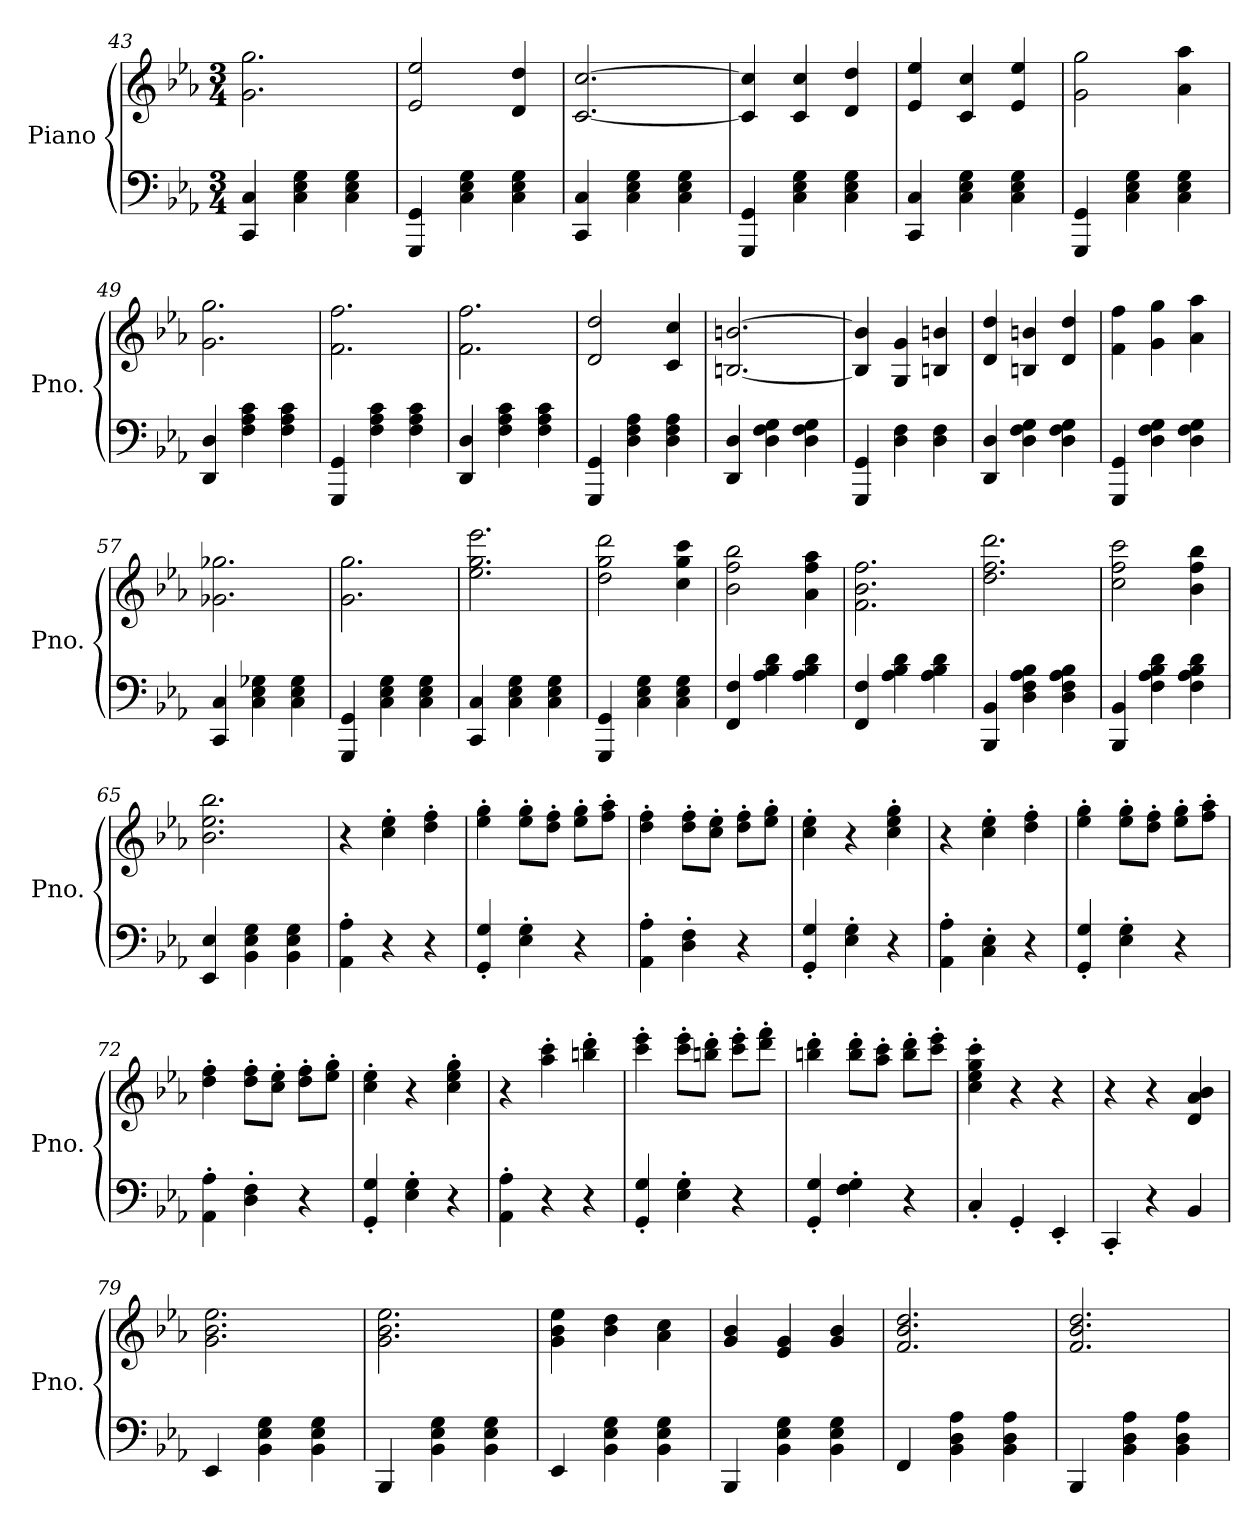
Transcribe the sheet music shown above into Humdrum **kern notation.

**kern	**kern
*part1	*part1
*staff2	*staff1
*I"Piano	*
*I'Pno.	*
*clefF4	*clefG2
*k[b-e-a-]	*k[b-e-a-]
*M3/4	*M3/4
=43	=43
4CC/ 4C/	2.g\ 2.gg\
4C\ 4E-\ 4G\	.
4C\ 4E-\ 4G\	.
!!LO:LB:g=z
=44	=44
4GGG/ 4GG/	2e-/ 2ee-/
4C\ 4E-\ 4G\	.
4C\ 4E-\ 4G\	4d/ 4dd/
=45	=45
4CC/ 4C/	[2.c/ [2.cc/
4C\ 4E-\ 4G\	.
4C\ 4E-\ 4G\	.
=46	=46
4GGG/ 4GG/	4c/] 4cc/]
4C\ 4E-\ 4G\	4c/ 4cc/
4C\ 4E-\ 4G\	4d/ 4dd/
=47	=47
4CC/ 4C/	4e-/ 4ee-/
4C\ 4E-\ 4G\	4c/ 4cc/
4C\ 4E-\ 4G\	4e-/ 4ee-/
=48	=48
4GGG/ 4GG/	2g\ 2gg\
4C\ 4E-\ 4G\	.
4C\ 4E-\ 4G\	4a-\ 4aa-\
=49	=49
4DD/ 4D/	2.g\ 2.gg\
4F\ 4A-\ 4c\	.
4F\ 4A-\ 4c\	.
=50	=50
4GGG/ 4GG/	2.f\ 2.ff\
4F\ 4A-\ 4c\	.
4F\ 4A-\ 4c\	.
=51	=51
4DD/ 4D/	2.f\ 2.ff\
4F\ 4A-\ 4c\	.
4F\ 4A-\ 4c\	.
=52	=52
4GGG/ 4GG/	2d/ 2dd/
4D\ 4F\ 4A-\	.
4D\ 4F\ 4A-\	4c/ 4cc/
!!LO:PB:g=z
=53	=53
4DD/ 4D/	[2.Bn/ [2.bn/
4D\ 4F\ 4G\	.
4D\ 4F\ 4G\	.
=54	=54
4GGG/ 4GG/	4B/] 4b/]
4D\ 4F\	4G/ 4g/
4D\ 4F\	4Bn/ 4bn/
=55	=55
4DD/ 4D/	4d/ 4dd/
4D\ 4F\ 4G\	4Bn/ 4bn/
4D\ 4F\ 4G\	4d/ 4dd/
=56	=56
4GGG/ 4GG/	4f\ 4ff\
4D\ 4F\ 4G\	4g\ 4gg\
4D\ 4F\ 4G\	4a-\ 4aa-\
=57	=57
4CC/ 4C/	2.g-X\ 2.gg-X\
4C\ 4E-\ 4G-X\	.
4C\ 4E-\ 4G-\	.
=58	=58
4GGG/ 4GG/	2.g\ 2.gg\
4C\ 4E-\ 4G\	.
4C\ 4E-\ 4G\	.
=59	=59
4CC/ 4C/	2.ee-\ 2.gg\ 2.eee-\
4C\ 4E-\ 4G\	.
4C\ 4E-\ 4G\	.
=60	=60
4GGG/ 4GG/	2dd\ 2gg\ 2ddd\
4C\ 4E-\ 4G\	.
4C\ 4E-\ 4G\	4cc\ 4gg\ 4ccc\
!!LO:LB:g=z
=61	=61
4FF/ 4F/	2b-\ 2ff\ 2bb-\
4A-\ 4B-\ 4d\	.
4A-\ 4B-\ 4d\	4a-\ 4ff\ 4aa-\
=62	=62
4FF/ 4F/	2.f\ 2.b-\ 2.ff\
4A-\ 4B-\ 4d\	.
4A-\ 4B-\ 4d\	.
=63	=63
4BBB-/ 4BB-/	2.dd\ 2.ff\ 2.ddd\
4D\ 4F\ 4A-\ 4B-\	.
4D\ 4F\ 4A-\ 4B-\	.
=64	=64
4BBB-/ 4BB-/	2cc\ 2ff\ 2ccc\
4F\ 4A-\ 4B-\ 4d\	.
4F\ 4A-\ 4B-\ 4d\	4b-\ 4ff\ 4bb-\
=65	=65
4EE-/ 4E-/	2.b-\ 2.ee-\ 2.bb-\
4BB-\ 4E-\ 4G\	.
4BB-\ 4E-\ 4G\	.
=66	=66
4AA-\' 4A-\'	4r
4r	4cc\' 4ee-\'
4r	4dd\' 4ff\'
=67	=67
4GG/' 4G/'	4ee-\' 4gg\'
4E-\' 4G\'	8ee-\' 8gg\'L
.	8dd\' 8ff\'J
4r	8ee-\' 8gg\'L
.	8ff\' 8aa-\'J
=68	=68
4AA-\' 4A-\'	4dd\' 4ff\'
4D\' 4F\'	8dd\' 8ff\'L
.	8cc\' 8ee-\'J
4r	8dd\' 8ff\'L
.	8ee-\' 8gg\'J
!!LO:LB:g=z
=69	=69
4GG/' 4G/'	4cc\' 4ee-\'
4E-\' 4G\'	4r
4r	4cc\' 4ee-\' 4gg\'
=70	=70
4AA-\' 4A-\'	4r
4C\' 4E-\'	4cc\' 4ee-\'
4r	4dd\' 4ff\'
=71	=71
4GG/' 4G/'	4ee-\' 4gg\'
4E-\' 4G\'	8ee-\' 8gg\'L
.	8dd\' 8ff\'J
4r	8ee-\' 8gg\'L
.	8ff\' 8aa-\'J
=72	=72
4AA-\' 4A-\'	4dd\' 4ff\'
4D\' 4F\'	8dd\' 8ff\'L
.	8cc\' 8ee-\'J
4r	8dd\' 8ff\'L
.	8ee-\' 8gg\'J
=73	=73
4GG/' 4G/'	4cc\' 4ee-\'
4E-\' 4G\'	4r
4r	4cc\' 4ee-\' 4gg\'
=74	=74
4AA-\' 4A-\'	4r
4r	4aa-\' 4ccc\'
4r	4bbn\' 4ddd\'
=75	=75
4GG/' 4G/'	4ccc\' 4eee-\'
4E-\' 4G\'	8ccc\' 8eee-\'L
.	8bbn\' 8ddd\'J
4r	8ccc\' 8eee-\'L
.	8ddd\' 8fff\'J
=76	=76
4GG/' 4G/'	4bbn\' 4ddd\'
4F\' 4G\'	8bb\' 8ddd\'L
.	8aa-\' 8ccc\'J
4r	8bb\' 8ddd\'L
.	8ccc\' 8eee-\'J
!!LO:LB:g=z
=77	=77
4C'/	4cc\' 4ee-\' 4gg\' 4ccc\'
4GG'/	4r
4EE-'/	4r
=78	=78
4CC'/	4r
4r	4r
4BB-/	4d/ 4a-/ 4b-/
=79	=79
4EE-/	2.g\ 2.b-\ 2.ee-\
4BB-\ 4E-\ 4G\	.
4BB-\ 4E-\ 4G\	.
=80	=80
4BBB-/	2.g\ 2.b-\ 2.ee-\
4BB-\ 4E-\ 4G\	.
4BB-\ 4E-\ 4G\	.
=81	=81
4EE-/	4g\ 4b-\ 4ee-\
4BB-\ 4E-\ 4G\	4b-\ 4dd\
4BB-\ 4E-\ 4G\	4a-\ 4cc\
=82	=82
4BBB-/	4g/ 4b-/
4BB-\ 4E-\ 4G\	4e-/ 4g/
4BB-\ 4E-\ 4G\	4g/ 4b-/
=83	=83
4FF/	2.f/ 2.b-/ 2.dd/
4BB-\ 4D\ 4A-\	.
4BB-\ 4D\ 4A-\	.
=84	=84
4BBB-/	2.f/ 2.b-/ 2.dd/
4BB-\ 4D\ 4A-\	.
4BB-\ 4D\ 4A-\	.
=	=
*-	*-
